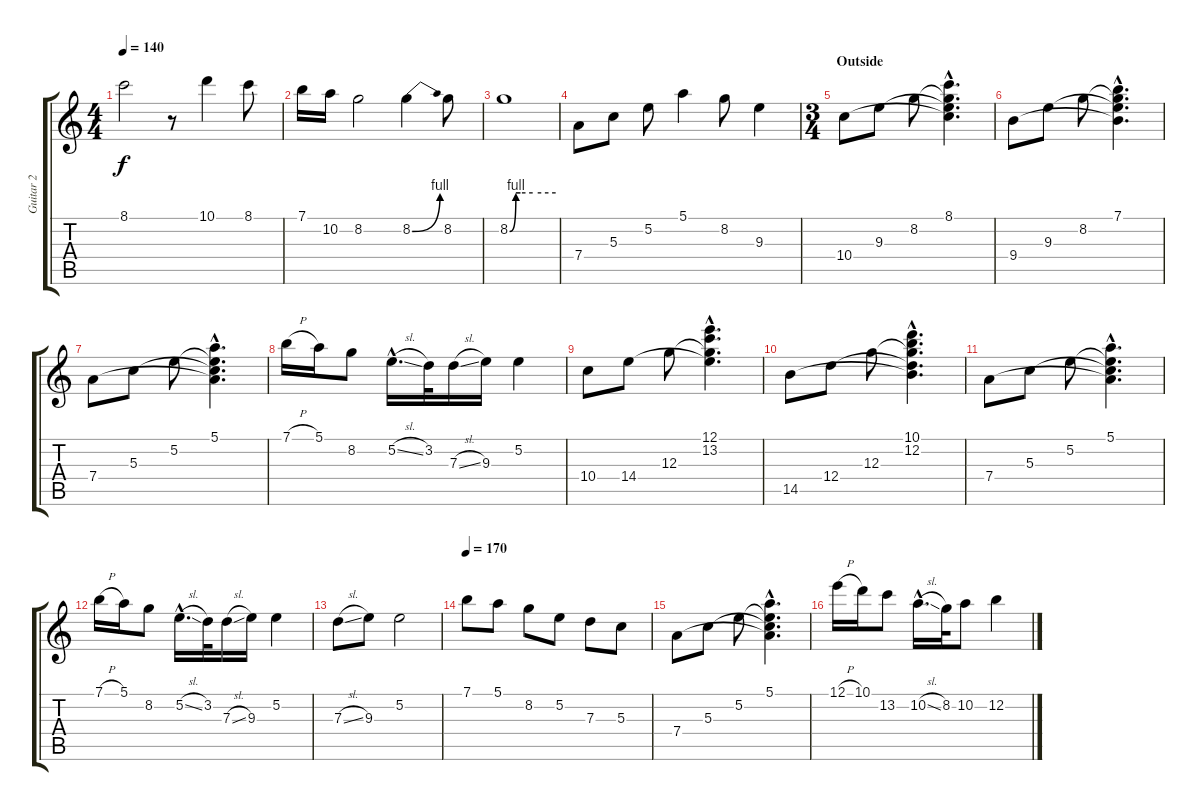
\track ("Guitar 2" "Guitar 2") {instrument acousticguitarnylon}
\staff {score tabs}
\tuning (E4 B3 G3 D3 A2 E2) {hide}
\ts (4 4)
\tempo 140
\clef g2
\ks c
8.1.2{dy f} r.8 10.1.4 8.1.8 |
7.1.16 10.2.16 8.2.2 8.2{be (bend 0 0 60 4)}.4 8.2.8 |
8.2{be (custom 0 0 8 4 14 4 30 4 60 4)}.1 |
7.4.8 5.3.8 5.2.8 5.1.4 8.2.8 9.3.4 |
\ts (3 4)
\section ("" "Outside")
10.4.8 9.3.8 8.2.8 (8.1{hac} 8.2{hac t} 9.3{hac t} 10.4{hac t}).4{d} |
9.4.8 9.3.8 8.2.8 (7.1{hac} 8.2{hac t} 9.3{hac t} 9.4{hac t}).4{d} |
7.4.8 5.3.8 5.2.8 (5.1{hac} 5.2{hac t} 5.3{hac t} 7.4{hac t}).4{d} |
7.1{h}.16 5.1.16 8.2.8 5.2{sl hac}.16{d} 3.2.32 7.3{sl}.16 9.3.16 5.2.4 |
10.4.8 14.4.8 12.3.8 (12.1{hac} 13.2{hac} 12.3{hac t} 14.4{hac t}).4{d} |
14.5.8 12.4.8 12.3.8 (10.1{hac} 12.2{hac} 12.3{hac t} 12.4{hac t} 14.5{hac t}).4{d} |
7.4.8 5.3.8 5.2.8 (5.1{hac} 5.2{hac t} 5.3{hac t} 7.4{hac t}).4{d} |
7.1{h}.16 5.1.16 8.2.8 5.2{sl hac}.16{d} 3.2.32 7.3{sl}.16 9.3.16 5.2.4 |
7.3{sl}.8 9.3.8 5.2.2 |
\tempo 170
7.1.8 5.1.8 8.2.8 5.2.8 7.3.8 5.3.8 |
7.4.8 5.3.8 5.2.8 (5.1{hac} 5.2{hac t} 5.3{hac t} 7.4{hac t}).4{d} |
12.1{h}.16 10.1.16 13.2.8 10.2{sl hac}.16{d} 8.2.32 10.2.8 12.2.4
